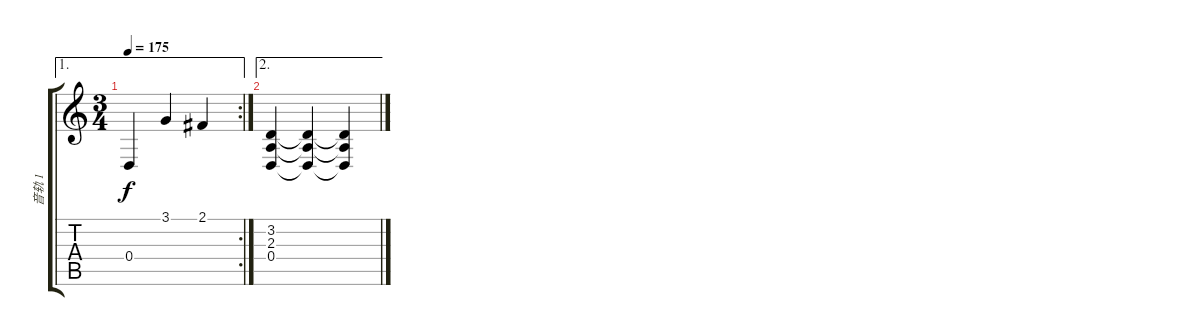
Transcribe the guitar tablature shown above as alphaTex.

\track ("音轨 1" "音轨 1") {instrument steeldrums}
\staff {score tabs}
\tuning (E4 B3 G3 D3 A2 E2) {hide}
\ae 1
\rc 2
\ts (3 4)
\tempo 175
\clef g2
\ks c
0.4.4{dy f} 3.1.4 2.1.4 |
\ae 2
(3.2 2.3 0.4).4 (3.2{t} 2.3{t} 0.4{t}).4 (3.2{t} 2.3{t} 0.4{t}).4
